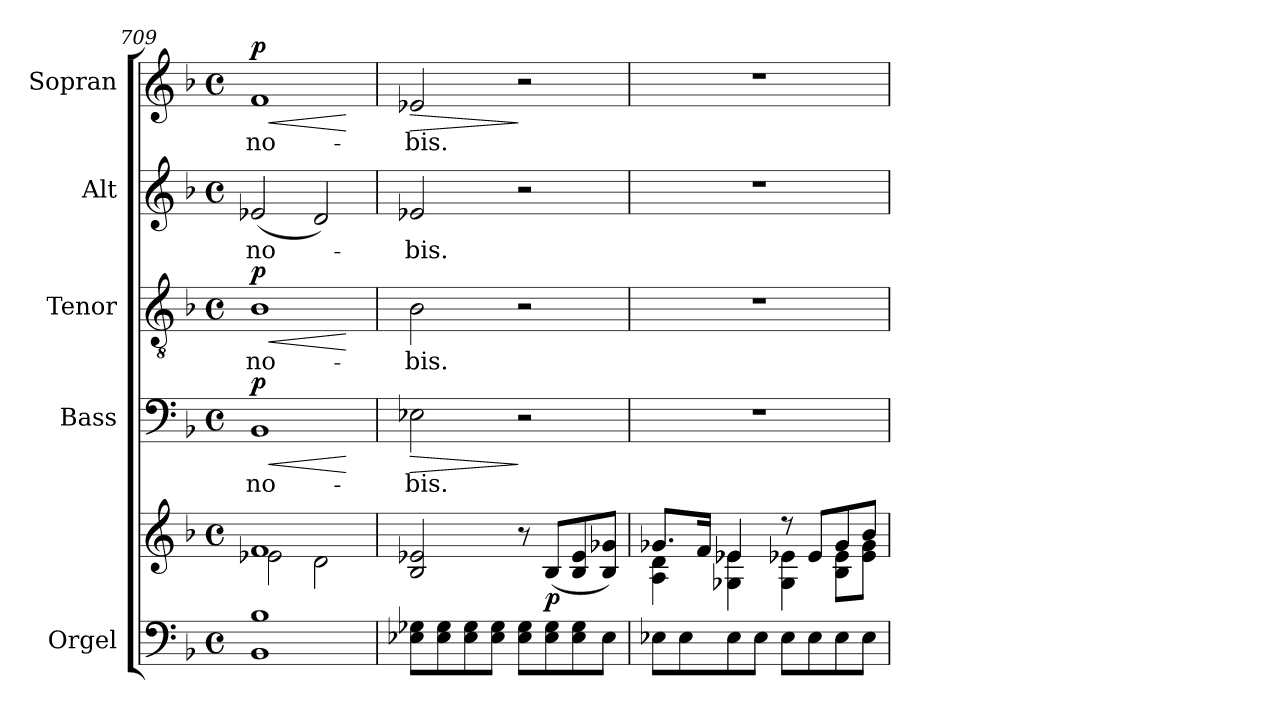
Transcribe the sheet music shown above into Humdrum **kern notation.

**kern	**kern	**dynam	**kern	**text	**dynam	**kern	**text	**dynam	**kern	**text	**kern	**text	**dynam
*part5	*part5	*part5	*part4	*part4	*part4	*part3	*part3	*part3	*part2	*part2	*part1	*part1	*part1
*staff6	*staff5	*staff5/6	*staff4	*staff4	*staff4	*staff3	*staff3	*staff3	*staff2	*staff2	*staff1	*staff1	*staff1
*I"Orgel	*	*	*I"Bass	*	*	*I"Tenor	*	*	*I"Alt	*	*I"Sopran	*	*
*I'Org.	*	*	*I'B.	*	*	*I'T.	*	*	*I'A.	*	*I'S.	*	*
*clefF4	*clefG2	*	*clefF4	*	*	*clefGv2	*	*	*clefG2	*	*clefG2	*	*
*k[b-]	*k[b-]	*	*k[b-]	*	*	*k[b-]	*	*	*k[b-]	*	*k[b-]	*	*
*F:	*F:	*	*F:	*	*	*F:	*	*	*F:	*	*F:	*	*
*M4/4	*M4/4	*	*M4/4	*	*	*M4/4	*	*	*M4/4	*	*M4/4	*	*
*met(c)	*met(c)	*	*met(c)	*	*	*met(c)	*	*	*met(c)	*	*met(c)	*	*
=709	=709	=709	=709	=709	=709	=709	=709	=709	=709	=709	=709	=709	=709
*^	*^	*	*	*	*	*	*	*	*	*	*	*	*
!	!	!	!	!	!	!LO:LY:b	!LO:HP:b	!	!LO:LY:b	!LO:HP:b	!	!LO:LY:b	!	!LO:LY:b	!LO:HP:b
!	!	!	!	!	!	!	!LO:DY:n=1:a	!	!	!LO:DY:n=1:a	!	!	!	!	!LO:DY:n=1:a
1B-	1BB-	1f	2e-X\	.	1BB-	no-	< p	1B-	no-	< p	(<2e-X/	no-	1f	no-	< p
.	.	.	2d\	.	.	.	.	.	.	.	2d/)	.	.	.	.
*v	*v	*	*	*	*	*	*	*	*	*	*	*	*	*	*
*	*v	*v	*	*	*	*	*	*	*	*	*	*	*	*
.	.	.	.	.	[	.	.	[	.	.	.	.	[
=710	=710	=710	=710	=710	=710	=710	=710	=710	=710	=710	=710	=710	=710
!	!	!	!	!LO:LY:b	!LO:HP:b	!	!LO:LY:b	!	!	!LO:LY:b	!	!LO:LY:b	!LO:HP:b
8E-X\ 8G-X\L	2B-/ 2e-X/	.	2E-X\	-bis.	>	2B-\	-bis.	.	2e-X/	-bis.	2e-X/	-bis.	>
8E-\ 8G-\	.	.	.	.	.	.	.	.	.	.	.	.	.
8E-\ 8G-\	.	.	.	.	.	.	.	.	.	.	.	.	.
8E-\ 8G-\J	.	.	.	.	.	.	.	.	.	.	.	.	.
8E-\ 8G-\L	8r	.	2r	.	]	2r	.	.	2r	.	2r	.	]
!	!	!LO:DY:b	!	!	!	!	!	!	!	!	!	!	!
8E-\ 8G-\	(<8B-/L	p	.	.	.	.	.	.	.	.	.	.	.
8E-\ 8G-\	8B-/ 8e-/	.	.	.	.	.	.	.	.	.	.	.	.
8E-\J	8B-/ 8g-X/J)	.	.	.	.	.	.	.	.	.	.	.	.
=711	=711	=711	=711	=711	=711	=711	=711	=711	=711	=711	=711	=711	=711
*	*^	*	*	*	*	*	*	*	*	*	*	*	*
8E-X\L	8.g-X/L	4A\ 4d\	.	1r	.	.	1r	.	.	1r	.	1r	.	.
8E-\	.	.	.	.	.	.	.	.	.	.	.	.	.	.
.	16f/Jk	.	.	.	.	.	.	.	.	.	.	.	.	.
8E-\	4e-X/	4G-X\ 4e-\	.	.	.	.	.	.	.	.	.	.	.	.
8E-\J	.	.	.	.	.	.	.	.	.	.	.	.	.	.
8E-\L	8rcc	4G-\ 4e-X\	.	.	.	.	.	.	.	.	.	.	.	.
8E-\	8e-/L	.	.	.	.	.	.	.	.	.	.	.	.	.
8E-\	8g-/	8B-\ 8e-\L	.	.	.	.	.	.	.	.	.	.	.	.
8E-\J	8b-/J	8e-\ 8g-\J	.	.	.	.	.	.	.	.	.	.	.	.
*	*v	*v	*	*	*	*	*	*	*	*	*	*	*	*
=	=	=	=	=	=	=	=	=	=	=	=	=	=
*-	*-	*-	*-	*-	*-	*-	*-	*-	*-	*-	*-	*-	*-
